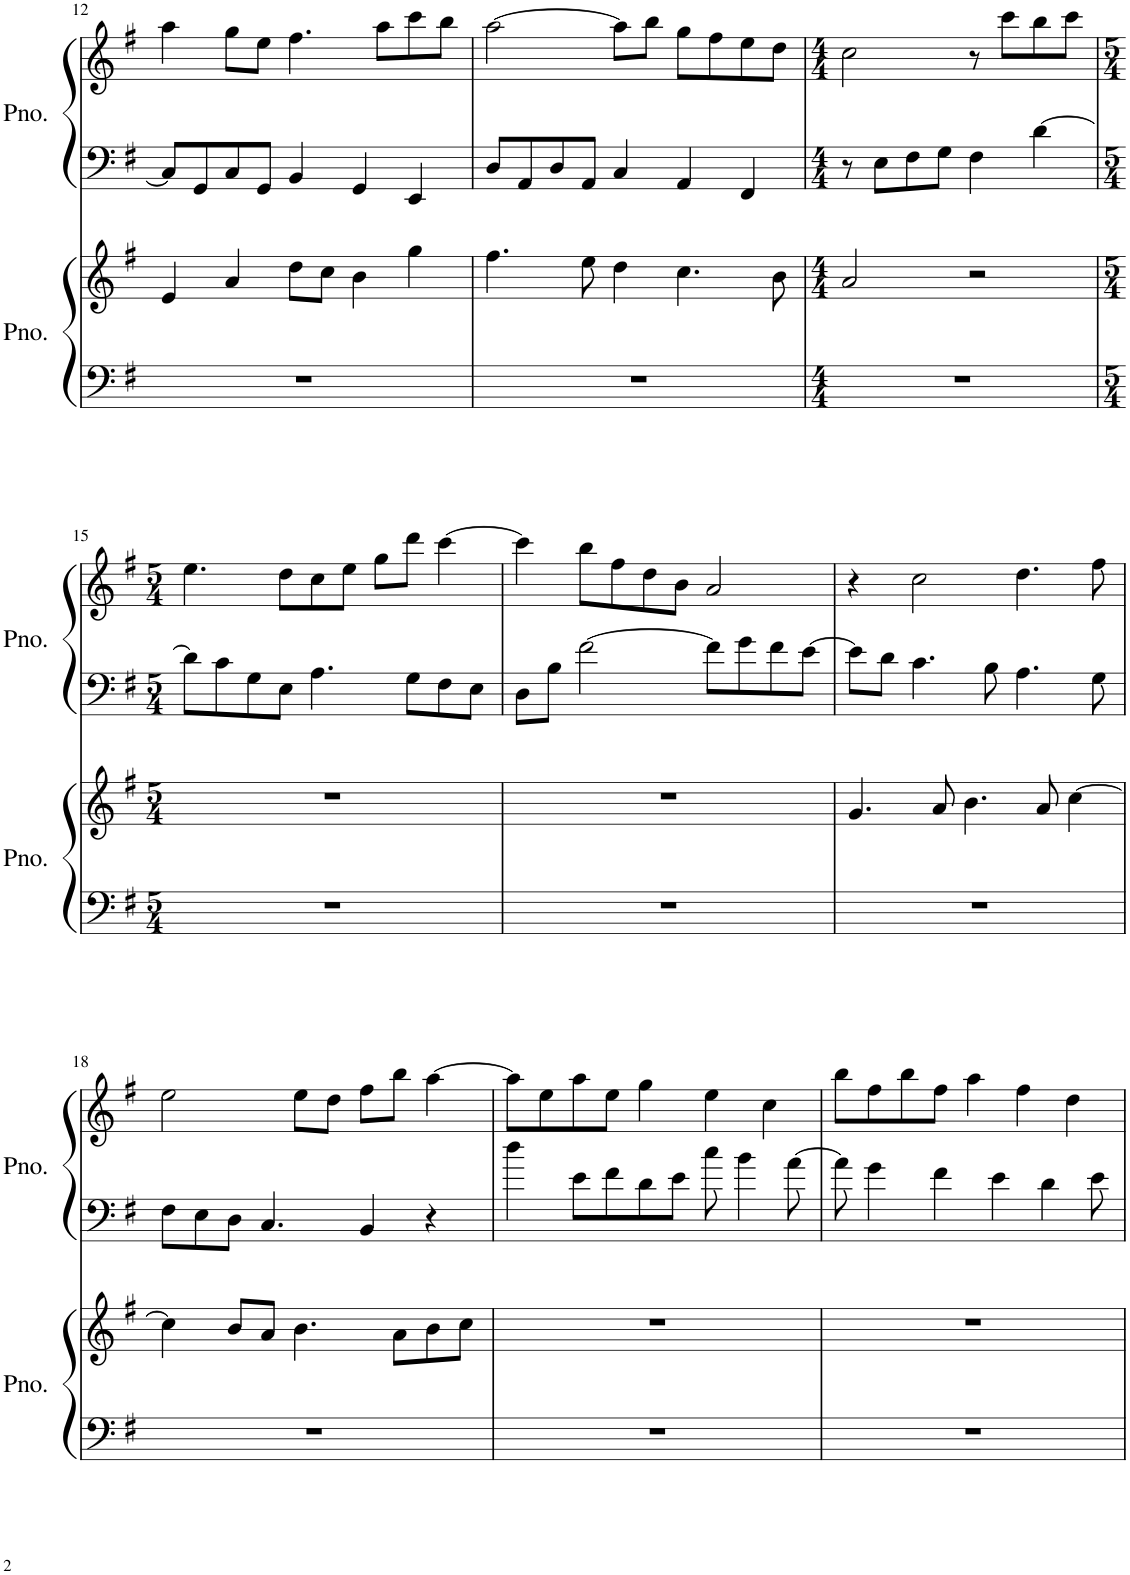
**kern	**kern	**kern	**kern
*part2	*part2	*part1	*part1
*staff4	*staff3	*staff2	*staff1
*I"Piano	*	*I"Piano	*
*I'Pno.	*	*I'Pno.	*
!!LO:PB:g=z
*clefF4	*clefG2	*clefF4	*clefG2
*k[f#]	*k[f#]	*k[f#]	*k[f#]
*M5/4	*M5/4	*M5/4	*M5/4
=12	=12	=12	=12
4%5r	4e/	8C/L]	4aa\
.	.	8GG/	.
.	4a/	8C/	8gg\L
.	.	8GG/J	8ee\J
.	8dd\L	4BB/	4.ff#\
.	8cc\J	.	.
.	4b\	4GG/	.
.	.	.	8aa\L
.	4gg\	4EE/	8ccc\
.	.	.	8bb\J
=13	=13	=13	=13
4%5r	4.ff#\	8D/L	[2aa\
.	.	8AA/	.
.	.	8D/	.
.	8ee\	8AA/J	.
.	4dd\	4C/	8aa\L]
.	.	.	8bb\J
.	4.cc\	4AA/	8gg\L
.	.	.	8ff#\
.	.	4FF#/	8ee\
.	8b\	.	8dd\J
=14	=14	=14	=14
*M4/4	*M4/4	*M4/4	*M4/4
1r	2a/	8r	2cc\
.	.	8E\L	.
.	.	8F#\	.
.	.	8G\J	.
.	2r	4F#\	8r
.	.	.	8ccc\L
.	.	[4d\	8bb\
.	.	.	8ccc\J
!!LO:LB:g=z
=15	=15	=15	=15
*M5/4	*M5/4	*M5/4	*M5/4
4%5r	4%5r	8d\L]	4.ee\
.	.	8c\	.
.	.	8G\	.
.	.	8E\J	8dd\L
.	.	4.A\	8cc\
.	.	.	8ee\J
.	.	.	8gg\L
.	.	8G\L	8ddd\J
.	.	8F#\	[4ccc\
.	.	8E\J	.
=16	=16	=16	=16
4%5r	4%5r	8D\L	4ccc\]
.	.	8B\J	.
.	.	[2f#\	8bb\L
.	.	.	8ff#\
.	.	.	8dd\
.	.	.	8b\J
.	.	8f#\L]	2a/
.	.	8g\	.
.	.	8f#\	.
.	.	[8e\J	.
=17	=17	=17	=17
4%5r	4.g/	8e\L]	4r
.	.	8d\J	.
.	.	4.c\	2cc\
.	8a/	.	.
.	4.b\	.	.
.	.	8B\	.
.	.	4.A\	4.dd\
.	8a/	.	.
.	[4cc\	.	.
.	.	8G\	8ff#\
!!LO:LB:g=z
=18	=18	=18	=18
4%5r	4cc\]	8F#\L	2ee\
.	.	8E\	.
.	8b/L	8D\J	.
.	8a/J	4.C/	.
.	4.b\	.	8ee\L
.	.	.	8dd\J
.	.	4BB/	8ff#\L
.	8a\L	.	8bb\J
.	8b\	4r	[4aa\
.	8cc\J	.	.
=19	=19	=19	=19
4%5r	4%5r	4dd\	8aa\L]
.	.	.	8ee\
.	.	8e\L	8aa\
.	.	8f#\	8ee\J
.	.	8d\	4gg\
.	.	8e\J	.
.	.	8cc\	4ee\
.	.	4b\	.
.	.	.	4cc\
.	.	[8a\	.
=20	=20	=20	=20
4%5r	4%5r	8a\]	8bb\L
.	.	4g\	8ff#\
.	.	.	8bb\
.	.	4f#\	8ff#\J
.	.	.	4aa\
.	.	4e\	.
.	.	.	4ff#\
.	.	4d\	.
.	.	.	4dd\
.	.	8e\	.
=	=	=	=
*-	*-	*-	*-
